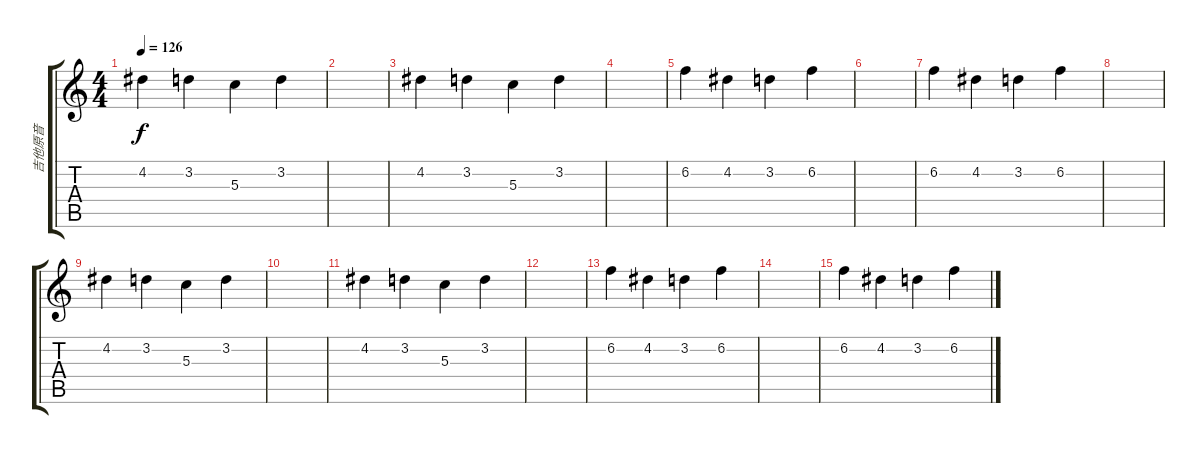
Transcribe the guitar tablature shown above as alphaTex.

\track ("吉他原音" "吉他原音") {instrument electricguitarclean}
\staff {score tabs}
\tuning (E4 B3 G3 D3 A2 E2) {hide}
\ts (4 4)
\tempo 126
\clef g2
\ks c
4.2.4{dy f instrument electricguitarclean} 3.2.4 5.3.4 3.2.4 |
|
4.2.4 3.2.4 5.3.4 3.2.4 |
|
6.2.4 4.2.4 3.2.4 6.2.4 |
|
6.2.4 4.2.4 3.2.4 6.2.4 |
|
4.2.4 3.2.4 5.3.4 3.2.4 |
|
4.2.4 3.2.4 5.3.4 3.2.4 |
|
6.2.4 4.2.4 3.2.4 6.2.4 |
|
6.2.4 4.2.4 3.2.4 6.2.4
